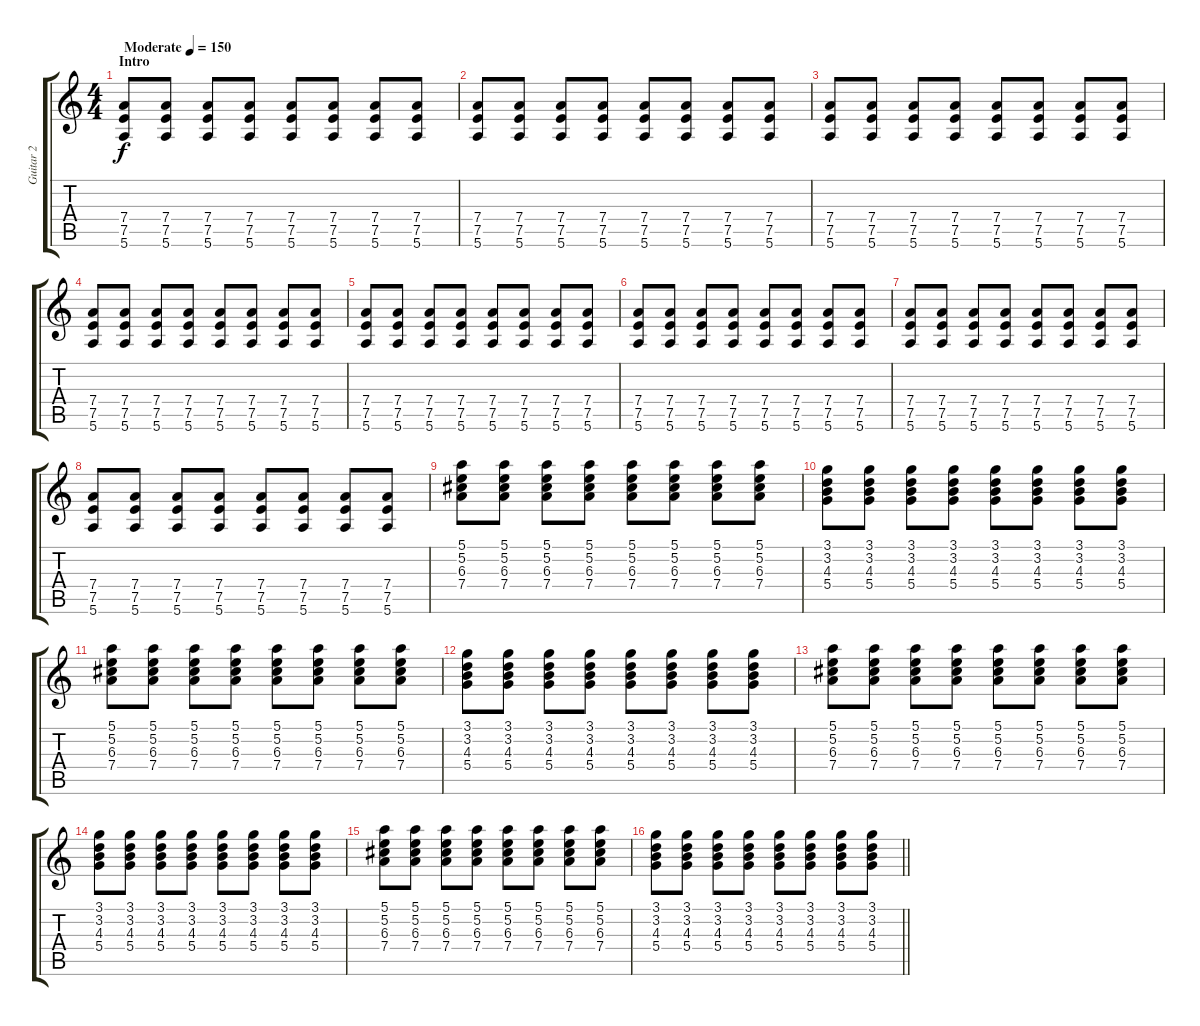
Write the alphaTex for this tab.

\track ("Guitar 2" "Guitar 2") {instrument overdrivenguitar}
\staff {score tabs}
\tuning (E4 B3 G3 D3 A2 E2) {hide}
\ts (4 4)
\section ("" "Intro")
\tempo (150 "Moderate")
\clef g2
\ks c
(7.4 7.5 5.6).8{dy f instrument overdrivenguitar} (7.4 7.5 5.6).8 (7.4 7.5 5.6).8 (7.4 7.5 5.6).8 (7.4 7.5 5.6).8 (7.4 7.5 5.6).8 (7.4 7.5 5.6).8 (7.4 7.5 5.6).8 |
(7.4 7.5 5.6).8 (7.4 7.5 5.6).8 (7.4 7.5 5.6).8 (7.4 7.5 5.6).8 (7.4 7.5 5.6).8 (7.4 7.5 5.6).8 (7.4 7.5 5.6).8 (7.4 7.5 5.6).8 |
(7.4 7.5 5.6).8 (7.4 7.5 5.6).8 (7.4 7.5 5.6).8 (7.4 7.5 5.6).8 (7.4 7.5 5.6).8 (7.4 7.5 5.6).8 (7.4 7.5 5.6).8 (7.4 7.5 5.6).8 |
(7.4 7.5 5.6).8 (7.4 7.5 5.6).8 (7.4 7.5 5.6).8 (7.4 7.5 5.6).8 (7.4 7.5 5.6).8 (7.4 7.5 5.6).8 (7.4 7.5 5.6).8 (7.4 7.5 5.6).8 |
(7.4 7.5 5.6).8 (7.4 7.5 5.6).8 (7.4 7.5 5.6).8 (7.4 7.5 5.6).8 (7.4 7.5 5.6).8 (7.4 7.5 5.6).8 (7.4 7.5 5.6).8 (7.4 7.5 5.6).8 |
(7.4 7.5 5.6).8 (7.4 7.5 5.6).8 (7.4 7.5 5.6).8 (7.4 7.5 5.6).8 (7.4 7.5 5.6).8 (7.4 7.5 5.6).8 (7.4 7.5 5.6).8 (7.4 7.5 5.6).8 |
(7.4 7.5 5.6).8 (7.4 7.5 5.6).8 (7.4 7.5 5.6).8 (7.4 7.5 5.6).8 (7.4 7.5 5.6).8 (7.4 7.5 5.6).8 (7.4 7.5 5.6).8 (7.4 7.5 5.6).8 |
(7.4 7.5 5.6).8 (7.4 7.5 5.6).8 (7.4 7.5 5.6).8 (7.4 7.5 5.6).8 (7.4 7.5 5.6).8 (7.4 7.5 5.6).8 (7.4 7.5 5.6).8 (7.4 7.5 5.6).8 |
(5.1 5.2 6.3 7.4).8{volume 16} (5.1 5.2 6.3 7.4).8 (5.1 5.2 6.3 7.4).8 (5.1 5.2 6.3 7.4).8 (5.1 5.2 6.3 7.4).8 (5.1 5.2 6.3 7.4).8 (5.1 5.2 6.3 7.4).8 (5.1 5.2 6.3 7.4).8 |
(3.1 3.2 4.3 5.4).8 (3.1 3.2 4.3 5.4).8 (3.1 3.2 4.3 5.4).8 (3.1 3.2 4.3 5.4).8 (3.1 3.2 4.3 5.4).8 (3.1 3.2 4.3 5.4).8 (3.1 3.2 4.3 5.4).8 (3.1 3.2 4.3 5.4).8 |
(5.1 5.2 6.3 7.4).8 (5.1 5.2 6.3 7.4).8 (5.1 5.2 6.3 7.4).8 (5.1 5.2 6.3 7.4).8 (5.1 5.2 6.3 7.4).8 (5.1 5.2 6.3 7.4).8 (5.1 5.2 6.3 7.4).8 (5.1 5.2 6.3 7.4).8 |
(3.1 3.2 4.3 5.4).8 (3.1 3.2 4.3 5.4).8 (3.1 3.2 4.3 5.4).8 (3.1 3.2 4.3 5.4).8 (3.1 3.2 4.3 5.4).8 (3.1 3.2 4.3 5.4).8 (3.1 3.2 4.3 5.4).8 (3.1 3.2 4.3 5.4).8 |
(5.1 5.2 6.3 7.4).8 (5.1 5.2 6.3 7.4).8 (5.1 5.2 6.3 7.4).8 (5.1 5.2 6.3 7.4).8 (5.1 5.2 6.3 7.4).8 (5.1 5.2 6.3 7.4).8 (5.1 5.2 6.3 7.4).8 (5.1 5.2 6.3 7.4).8 |
(3.1 3.2 4.3 5.4).8 (3.1 3.2 4.3 5.4).8 (3.1 3.2 4.3 5.4).8 (3.1 3.2 4.3 5.4).8 (3.1 3.2 4.3 5.4).8 (3.1 3.2 4.3 5.4).8 (3.1 3.2 4.3 5.4).8 (3.1 3.2 4.3 5.4).8 |
(5.1 5.2 6.3 7.4).8 (5.1 5.2 6.3 7.4).8 (5.1 5.2 6.3 7.4).8 (5.1 5.2 6.3 7.4).8 (5.1 5.2 6.3 7.4).8 (5.1 5.2 6.3 7.4).8 (5.1 5.2 6.3 7.4).8 (5.1 5.2 6.3 7.4).8 |
\barLineRight lightlight
(3.1 3.2 4.3 5.4).8 (3.1 3.2 4.3 5.4).8 (3.1 3.2 4.3 5.4).8 (3.1 3.2 4.3 5.4).8 (3.1 3.2 4.3 5.4).8 (3.1 3.2 4.3 5.4).8 (3.1 3.2 4.3 5.4).8 (3.1 3.2 4.3 5.4).8
